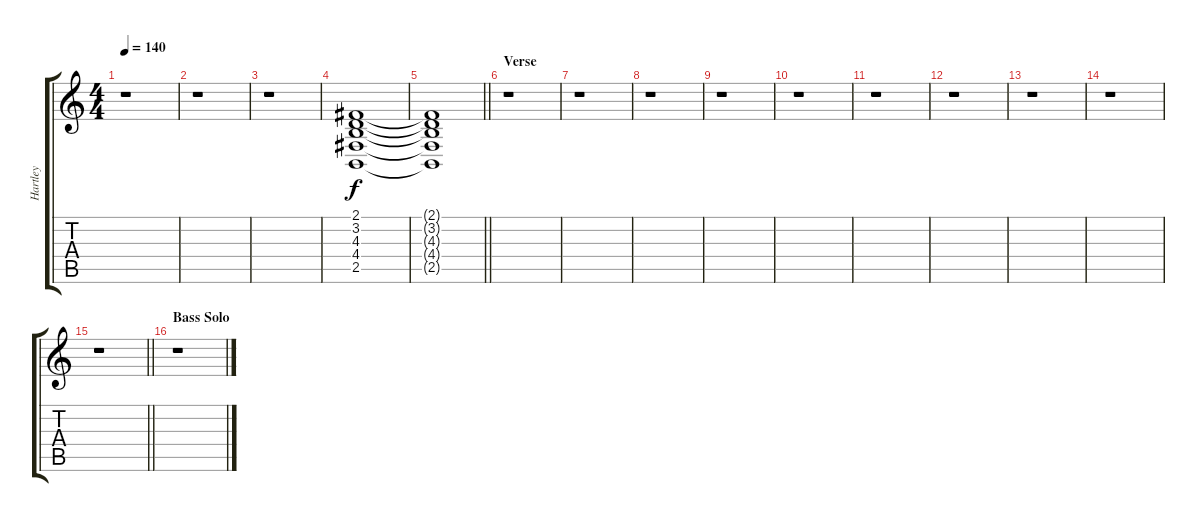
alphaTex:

\track ("Hartley" "Hartley") {instrument acousticgrandpiano}
\staff {score tabs}
\tuning (E4 B3 G3 D3 A2 E2) {hide}
\ts (4 4)
\tempo 140
\clef g2
\ks c
r.1{dy f} |
r.1 |
r.1 |
(2.1 3.2 4.3 4.4 2.5).1 |
\barLineRight lightlight
(2.1{t} 3.2{t} 4.3{t} 4.4{t} 2.5{t}).1 |
\section ("" "Verse")
r.1 |
r.1 |
r.1 |
r.1 |
r.1 |
r.1 |
r.1 |
r.1 |
r.1 |
\barLineRight lightlight
r.1 |
\section ("" "Bass Solo")
r.1
